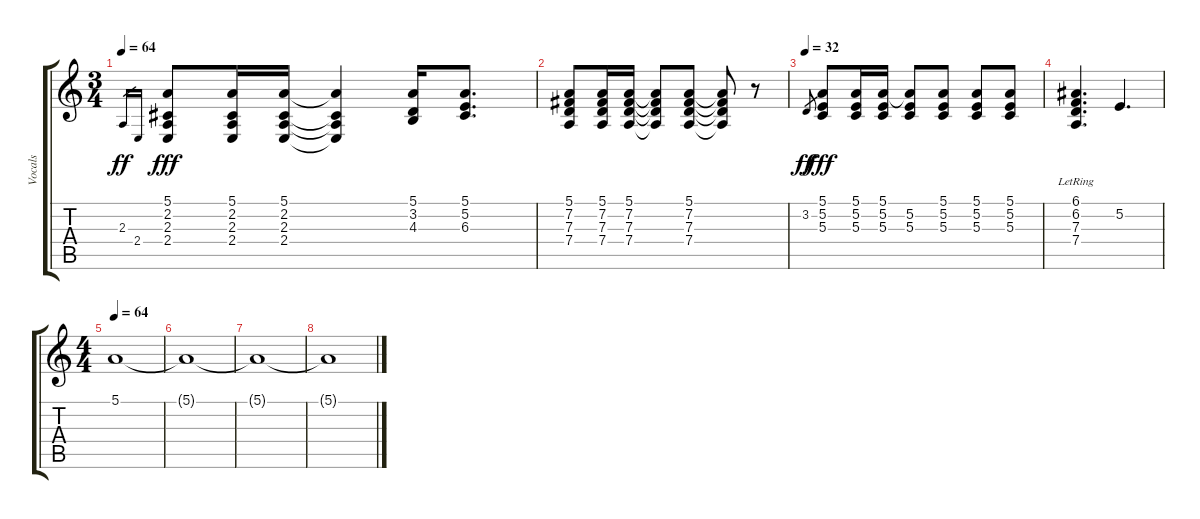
\track ("Vocals" "Vocals") {instrument lead2sawtooth}
\staff {score tabs}
\tuning (E4 B3 G3 D3 A2 E2) {hide}
\ts (3 4)
\tempo 64
\clef g2
\ks c
2.3.16{gr dy ff} 2.4.16{gr} (5.1 2.2 2.3 2.4).8{dy fff} (5.1 2.2 2.3 2.4).16 (5.1 2.2 2.3 2.4).16 (5.1{t} 2.2{t} 2.3{t} 2.4{t}).4 (5.1 3.2 4.3).16 (5.1 5.2 6.3).8{d} |
(5.1 7.2 7.3 7.4).8 (5.1 7.2 7.3 7.4).16 (5.1 7.2 7.3 7.4).16 (5.1{t} 7.2{t} 7.3{t} 7.4{t}).8 (5.1 7.2 7.3 7.4).8 (5.1{t} 7.2{t} 7.3{t} 7.4{t}).8 r.8 |
\tempo 32
3.2.8{gr dy ff} (5.1 5.2 5.3).8{dy fff} (5.1 5.2 5.3).16 (5.1 5.2 5.3).16 (5.1{t} 5.2 5.3).8 (5.1 5.2 5.3).8 (5.1 5.2 5.3).8 (5.1 5.2 5.3).8 |
(6.1{lr} 6.2 7.3{lr} 7.4{lr}).4{d} 5.2.4{d} |
\ts (4 4)
\tempo 64
5.1.1{volume 0} |
5.1{t}.1 |
5.1{t}.1 |
5.1{t}.1
